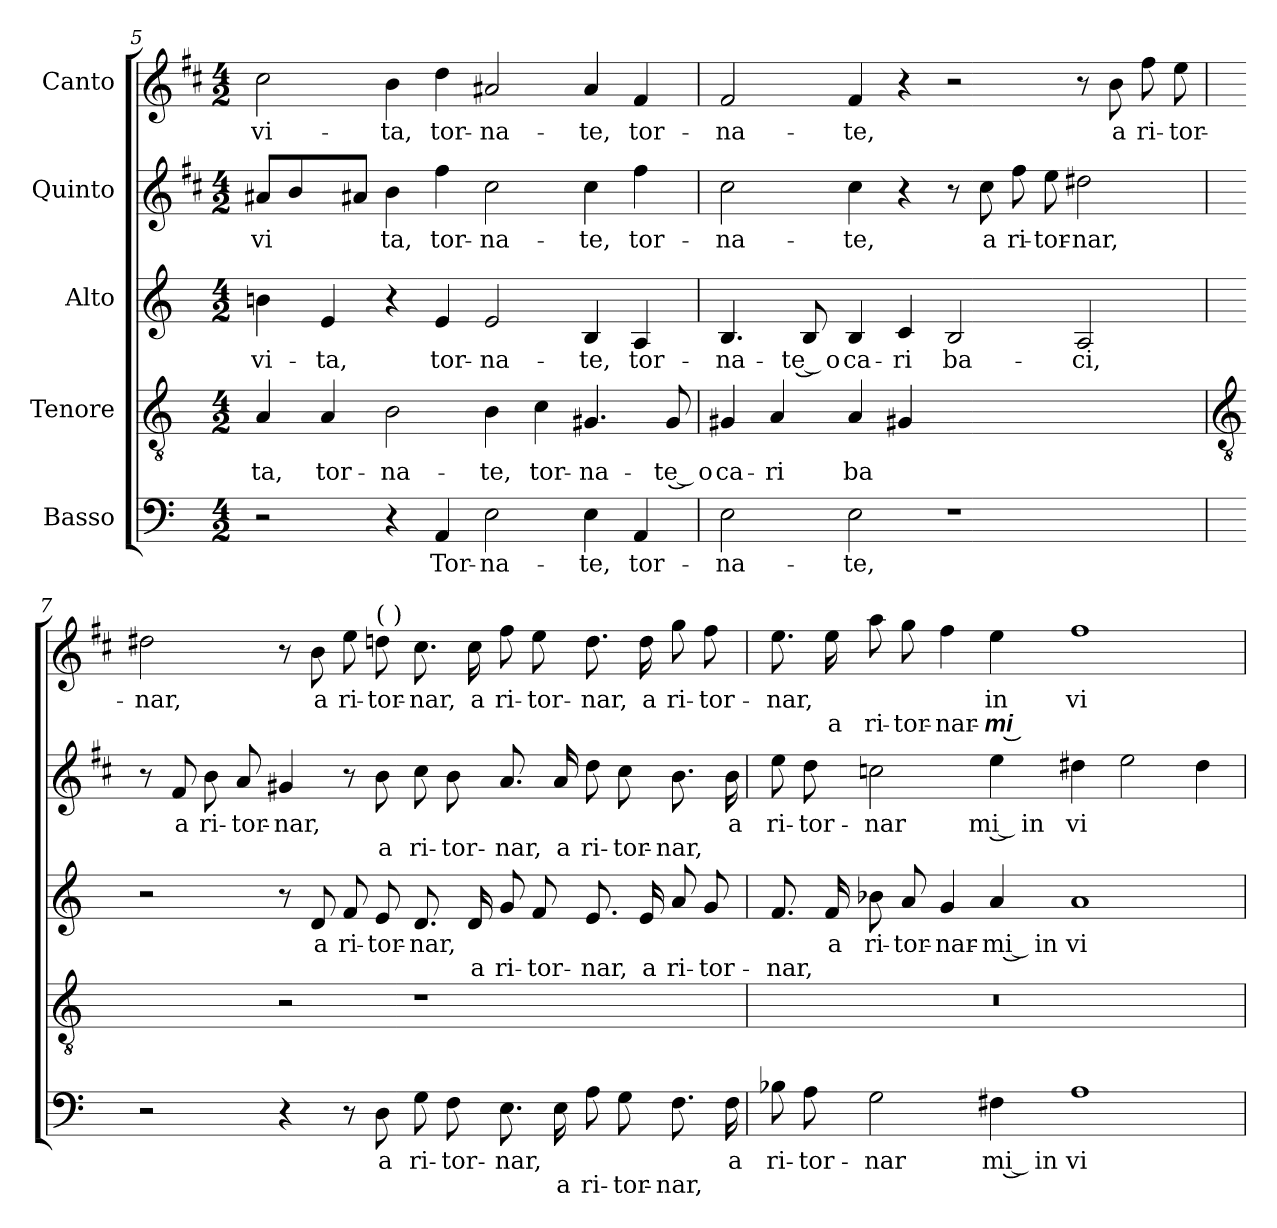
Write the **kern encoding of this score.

**kern	**text	**text	**kern	**text	**kern	**text	**text	**kern	**text	**text	**kern	**text	**text
*part5	*part5	*part5	*part4	*part4	*part3	*part3	*part3	*part2	*part2	*part2	*part1	*part1	*part1
*staff5	*staff5	*staff5	*staff4	*staff4	*staff3	*staff3	*staff3	*staff2	*staff2	*staff2	*staff1	*staff1	*staff1
*I"Basso	*	*	*I"Tenore	*	*I"Alto	*	*	*I"Quinto	*	*	*I"Canto	*	*
*clefF4	*	*	*clefGv2	*	*clefG2	*	*	*clefG2	*	*	*clefG2	*	*
*	*	*	*	*	*	*	*	*ITrd1c2	*	*	*ITrd1c2	*	*
*k[]	*	*	*k[]	*	*k[]	*	*	*k[]	*	*	*k[]	*	*
*C:	*	*	*C:	*	*C:	*	*	*C:	*	*	*C:	*	*
*M4/2	*	*	*M4/2	*	*M4/2	*	*	*M4/2	*	*	*M4/2	*	*
=5	=5	=5	=5	=5	=5	=5	=5	=5	=5	=5	=5	=5	=5
!	!	!	!	!LO:LY:b	!	!LO:LY:b	!	!	!LO:LY:b	!	!	!LO:LY:b	!
2r	.	.	4A	ta,	4bn	vi-	.	8g#XL	vi	.	2b	vi-	.
.	.	.	.	.	.	.	.	4a	.	.	.	.	.
!	!	!	!	!LO:LY:b	!	!LO:LY:b	!	!	!	!	!	!	!
.	.	.	4A	tor-	4e	-ta,	.	.	.	.	.	.	.
.	.	.	.	.	.	.	.	8g#XJ	.	.	.	.	.
!	!	!	!	!LO:LY:b	!	!	!	!	!LO:LY:b	!	!	!LO:LY:b	!
4r	.	.	2B	-na-	4r	.	.	4a	ta,	.	4a	-ta,	.
!	!LO:LY:b	!	!	!	!	!LO:LY:b	!	!	!LO:LY:b	!	!	!LO:LY:b	!
4AA	Tor-	.	.	.	4e	tor-	.	4ee	tor-	.	4cc	tor-	.
!	!LO:LY:b	!	!	!LO:LY:b	!	!LO:LY:b	!	!	!LO:LY:b	!	!	!LO:LY:b	!
2E	-na-	.	4B	-te,	2e	-na-	.	2b	-na-	.	2g#X	-na-	.
!	!	!	!	!LO:LY:b	!	!	!	!	!	!	!	!	!
.	.	.	4c	tor-	.	.	.	.	.	.	.	.	.
!	!LO:LY:b	!	!	!LO:LY:b	!	!LO:LY:b	!	!	!LO:LY:b	!	!	!LO:LY:b	!
4E	-te,	.	4.G#X	-na-	4B	-te,	.	4b	-te,	.	4g#	-te,	.
!	!LO:LY:b	!	!	!	!	!LO:LY:b	!	!	!LO:LY:b	!	!	!LO:LY:b	!
4AA	tor-	.	.	.	4A	tor-	.	4ee	tor-	.	4e	tor-	.
!	!	!	!	!LO:LY:b	!	!	!	!	!	!	!	!	!
.	.	.	8G#	-te͜ o	.	.	.	.	.	.	.	.	.
=6	=6	=6	=6	=6	=6	=6	=6	=6	=6	=6	=6	=6	=6
!	!LO:LY:b	!	!	!LO:LY:b	!	!LO:LY:b	!	!	!LO:LY:b	!	!	!LO:LY:b	!
2E	-na-	.	4G#X	ca-	4.B	-na-	.	2b	-na-	.	2e	-na-	.
!	!	!	!	!LO:LY:b	!	!	!	!	!	!	!	!	!
.	.	.	4A	-ri	.	.	.	.	.	.	.	.	.
!	!	!	!	!	!	!LO:LY:b	!	!	!	!	!	!	!
.	.	.	.	.	8B	-te͜ o	.	.	.	.	.	.	.
!	!LO:LY:b	!	!	!LO:LY:b	!	!LO:LY:b	!	!	!LO:LY:b	!	!	!LO:LY:b	!
2E	-te,	.	4A	ba	4B	ca-	.	4b	-te,	.	4e	-te,	.
!	!	!	!	!	!	!LO:LY:b	!	!	!	!	!	!	!
.	.	.	4G#X	.	4c	-ri	.	4r	.	.	4r	.	.
!	!	!	!	!LO:LY:b	!	!LO:LY:b	!	!	!	!	!	!	!
1r	.	.	[2Ayy	ci,	2B	ba-	.	8r	.	.	2r	.	.
!	!	!	!	!	!	!	!	!	!LO:LY:b	!	!	!	!
.	.	.	.	.	.	.	.	8b	a	.	.	.	.
!	!	!	!	!	!	!	!	!	!LO:LY:b	!	!	!	!
.	.	.	.	.	.	.	.	8ee	ri-	.	.	.	.
!	!	!	!	!	!	!	!	!	!LO:LY:b	!	!	!	!
.	.	.	.	.	.	.	.	8dd	-tor-	.	.	.	.
!	!	!	!	!	!	!LO:LY:b	!	!	!LO:LY:b	!	!	!	!
.	.	.	2ryy	.	2A	-ci,	.	2cc#X	-nar,	.	8r	.	.
!	!	!	!	!	!	!	!	!	!	!	!	!LO:LY:b	!
.	.	.	.	.	.	.	.	.	.	.	8a	a	.
!	!	!	!	!	!	!	!	!	!	!	!	!LO:LY:b	!
.	.	.	.	.	.	.	.	.	.	.	8ee	ri-	.
!	!	!	!	!	!	!	!	!	!	!	!	!LO:LY:b	!
.	.	.	.	.	.	.	.	.	.	.	8dd	-tor-	.
!!LO:LB:g=z
=7	=7	=7	=7	=7	=7	=7	=7	=7	=7	=7	=7	=7	=7
*	*	*	*clefGv2	*	*	*	*	*	*	*	*	*	*
!	!	!	!	!	!	!	!	!	!	!	!	!LO:LY:b	!
2r	.	.	2Ayy]	.	2r	.	.	8r	.	.	2cc#X	-nar,	.
!	!	!	!	!	!	!	!	!	!LO:LY:b	!	!	!	!
.	.	.	.	.	.	.	.	8e	a	.	.	.	.
!	!	!	!	!	!	!	!	!	!LO:LY:b	!	!	!	!
.	.	.	.	.	.	.	.	8a	ri-	.	.	.	.
!	!	!	!	!	!	!	!	!	!LO:LY:b	!	!	!	!
.	.	.	.	.	.	.	.	8g	-tor-	.	.	.	.
!	!	!	!	!	!	!	!	!	!LO:LY:b	!	!	!	!
4r	.	.	2r	.	8r	.	.	4f#X	-nar,	.	8r	.	.
!	!	!	!	!	!	!LO:LY:b	!	!	!	!	!	!LO:LY:b	!
.	.	.	.	.	8d	a	.	.	.	.	8a	a	.
!	!	!	!	!	!	!LO:LY:b	!	!	!	!	!	!LO:LY:b	!
8r	.	.	.	.	8f	ri-	.	8r	.	.	8dd	ri-	.
!	!	!	!	!	!	!	!	!	!	!	!LO:TX:a:t=(  )	!	!
!	!LO:LY:b	!	!	!	!	!LO:LY:b	!	!	!	!LO:LY:b	!	!LO:LY:b	!
8D	a	.	.	.	8e	-tor-	.	8a	.	a	8cc	-tor-	.
!	!LO:LY:b	!	!	!	!	!LO:LY:b	!	!	!	!LO:LY:b	!	!LO:LY:b	!
8G	ri-	.	1r	.	8.d	-nar,	.	8b	.	ri-	8.b	-nar,	.
!	!LO:LY:b	!	!	!	!	!	!	!	!	!LO:LY:b	!	!	!
8F	-tor-	.	.	.	.	.	.	8a	.	-tor-	.	.	.
!	!	!	!	!	!	!	!LO:LY:b	!	!	!	!	!LO:LY:b	!
.	.	.	.	.	16d	.	a	.	.	.	16b	a	.
!	!LO:LY:b	!	!	!	!	!	!LO:LY:b	!	!	!LO:LY:b	!	!LO:LY:b	!
8.E	-nar,	.	.	.	8g	.	ri-	8.g	.	-nar,	8ee	ri-	.
!	!	!	!	!	!	!	!LO:LY:b	!	!	!	!	!LO:LY:b	!
.	.	.	.	.	8f	.	-tor-	.	.	.	8dd	-tor-	.
!	!	!LO:LY:b	!	!	!	!	!	!	!	!LO:LY:b	!	!	!
16E	.	a	.	.	.	.	.	16g	.	a	.	.	.
!	!	!LO:LY:b	!	!	!	!	!LO:LY:b	!	!	!LO:LY:b	!	!LO:LY:b	!
8A	.	ri-	.	.	8.e	.	-nar,	8cc	.	ri-	8.cc	-nar,	.
!	!	!LO:LY:b	!	!	!	!	!	!	!	!LO:LY:b	!	!	!
8G	.	-tor-	.	.	.	.	.	8b	.	-tor-	.	.	.
!	!	!	!	!	!	!	!LO:LY:b	!	!	!	!	!LO:LY:b	!
.	.	.	.	.	16e	.	a	.	.	.	16cc	a	.
!	!	!LO:LY:b	!	!	!	!	!LO:LY:b	!	!	!LO:LY:b	!	!LO:LY:b	!
8.F	.	-nar,	.	.	8a	.	ri-	8.a	.	-nar,	8ff	ri-	.
!	!	!	!	!	!	!	!LO:LY:b	!	!	!	!	!LO:LY:b	!
.	.	.	.	.	8g	.	-tor-	.	.	.	8ee	-tor-	.
!	!LO:LY:b	!	!	!	!	!	!	!	!LO:LY:b	!	!	!	!
16F	a	.	.	.	.	.	.	16a	a	.	.	.	.
=8	=8	=8	=8	=8	=8	=8	=8	=8	=8	=8	=8	=8	=8
!	!LO:LY:b	!	!	!	!	!	!LO:LY:b	!	!LO:LY:b	!	!	!LO:LY:b	!
8B-X	ri-	.	0r	.	8.f	.	-nar,	8dd	ri-	.	8.dd	-nar,	.
!	!LO:LY:b	!	!	!	!	!	!	!	!LO:LY:b	!	!	!	!
8A	-tor-	.	.	.	.	.	.	8cc	-tor-	.	.	.	.
!	!	!	!	!	!	!LO:LY:b	!	!	!	!	!	!	!LO:LY:b
.	.	.	.	.	16f	a	.	.	.	.	16dd	.	a
!	!LO:LY:b	!	!	!	!	!LO:LY:b	!	!	!LO:LY:b	!	!	!	!LO:LY:b
2G	-nar	.	.	.	8b-X	ri-	.	2b-X	-nar	.	8gg	.	ri-
!	!	!	!	!	!	!LO:LY:b	!	!	!	!	!	!	!LO:LY:b
.	.	.	.	.	8a	-tor-	.	.	.	.	8ff	.	-tor-
!	!	!	!	!	!	!LO:LY:b	!	!	!	!	!	!	!LO:LY:b
.	.	.	.	.	4g	-nar-	.	.	.	.	4ee	.	-nar-
!	!LO:LY:b	!	!	!	!	!LO:LY:b	!	!	!LO:LY:b	!	!	!LO:LY:b	!LO:LY:b
4F#X	mi͜ in	.	.	.	4a	-mi͜ in	.	4dd	mi͜ in	.	4dd	-in	mi͜
!	!LO:LY:b	!	!	!	!	!LO:LY:b	!	!	!LO:LY:b	!	!	!LO:LY:b	!
1A	vi	.	.	.	1a	vi	.	4cc#X	vi	.	1ee	vi	.
.	.	.	.	.	.	.	.	2dd	.	.	.	.	.
.	.	.	.	.	.	.	.	4cc#	.	.	.	.	.
=	=	=	=	=	=	=	=	=	=	=	=	=	=
*-	*-	*-	*-	*-	*-	*-	*-	*-	*-	*-	*-	*-	*-
